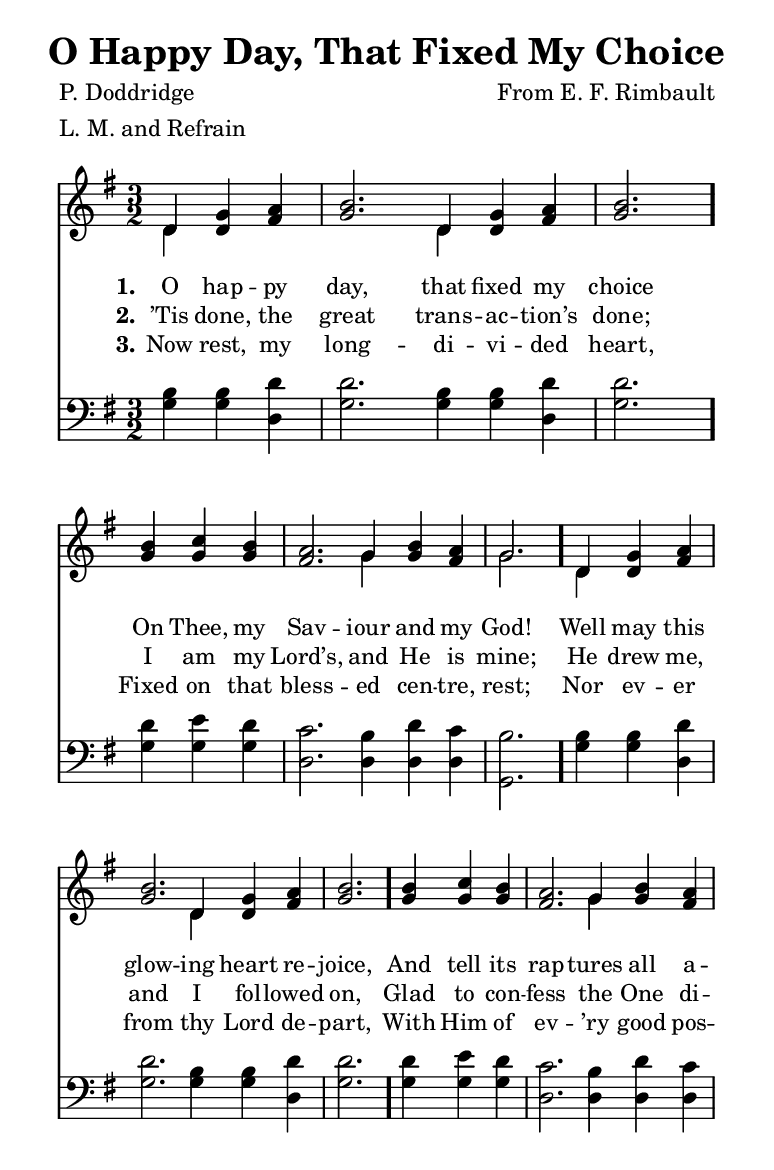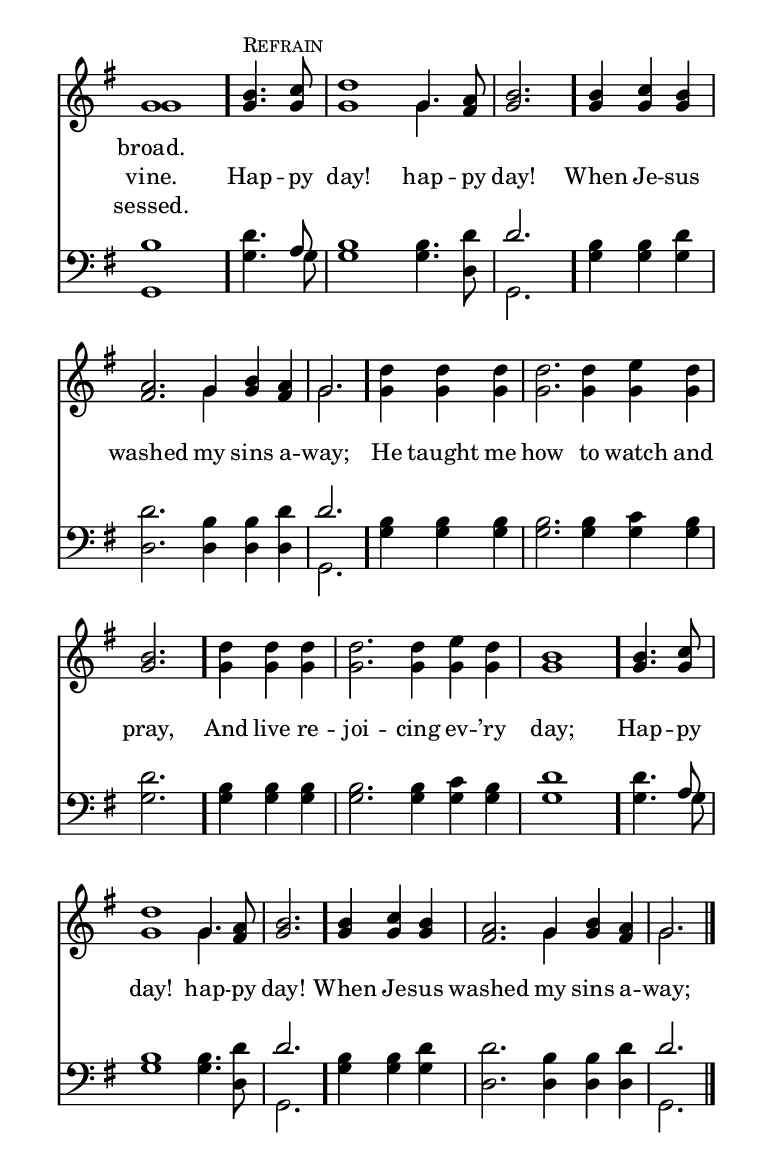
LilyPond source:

\include "common/global.ily"
\paper {
  \include "common/paper.ily"
}

\header{
  hymnnumber = "248"
  title = "O Happy Day, That Fixed My Choice"
  tunename = ""
  meter = "L. M. and Refrain"
  poet = "P. Doddridge"
  composer = "From E. F. Rimbault"
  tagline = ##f
}

global = {
  \include "common/overrides.ily"
  \override Staff.TimeSignature.style = #'numbered
  \time 3/2
  \override Score.MetronomeMark.transparent = ##t % hide all fermata changes too
  \tempo 2=80
  \key g \major
  \partial 2.
  \autoBeamOff
}

patternA = { c4 c c | c2. }
patternB = { c4 c c | c2. c4 c c | c1 }
patternC = { c4. c8 | c1 c4. c8 | c2. }

notesSoprano = {
\global
\relative c' {

  \changePitch \patternA { d g a | b d, g a | b }
  \changePitch \patternA { b c b | a g b a | g } \eogbreak
  \changePitch \patternA { d g a | b d, g a | b }
  \changePitch \patternB { b c b | a g b a | g } \eogbreak

  << s^\markup { \small \caps "Refrain" }
  \changePitch \patternC { b c | d g, a | b } >>
  \changePitch \patternA { b c b | a g b a | g } \eogbreak
  \changePitch \patternA { d' d d | d d e d | b }
  \changePitch \patternB { d d d | d d e d | b } \eogbreak
  \changePitch \patternC { b c | d g, a | b }
  \changePitch \patternA { b c b | a g b a | g } \eogbreak

  \bar "|."

}
}

notesAlto = {
\global
\relative e' {

  \changePitch \patternA { d d fis | g d d fis | g }
  \changePitch \patternA { g g g | fis g g fis | g }
  \changePitch \patternA { d d fis | g d d fis | g }
  \changePitch \patternB { g g g | fis g g fis | g }

  \changePitch \patternC { g g | g g fis | g }
  \changePitch \patternA { g g g | fis g g fis | g }
  \changePitch \patternA { g g g | g g g g | g }
  \changePitch \patternB { g g g | g g g g | g }
  \changePitch \patternC { g g | g g fis | g }
  \changePitch \patternA { g g g | fis g g fis | g }

}
}

notesTenor = {
\global
\relative a {

  \changePitch \patternA { b b d | d b b d | d }
  \changePitch \patternA { d e d | c b d c | b }
  \changePitch \patternA { b b d | d b b d | d }
  \changePitch \patternB { d e d | c b d c | b }

  \changePitch \patternC { d a | b b d | d }
  \changePitch \patternA { b b d | d b b d | d }
  \changePitch \patternA { b b b | b b c b | d }
  \changePitch \patternB { b b b | b b c b | d }
  \changePitch \patternC { d a | b b d | d }
  \changePitch \patternA { b b d | d b b d | d }

}
}

notesBass = {
\global
\relative f {

  \changePitch \patternA { g g d | g g g d | g }
  \changePitch \patternA { g g g | d d d d | g, }
  \changePitch \patternA { g' g d | g g g d | g }
  \changePitch \patternB { g g g | d d d d | g, }

  \changePitch \patternC { g' g | g g d | g, }
  \changePitch \patternA { g' g g | d d d d | g, }
  \changePitch \patternA { g' g g | g g g g | g }
  \changePitch \patternB { g g g | g g g g | g }
  \changePitch \patternC { g g | g g d | g, }
  \changePitch \patternA { g' g g | d d d d | g, }

}
}

Refrain = \lyricmode {

Hap -- py day! hap -- py day! \bar "."
When Je -- sus washed my sins a -- way; \bar "."
He taught me how to watch and pray, \bar "."
And live re -- joi -- cing ev -- ’ry day; \bar "."
Hap -- py day! hap -- py day! \bar "."
When Je -- sus washed my sins a -- way; \bar "."

}

wordsA = \lyricmode {
\set stanza = "1."

O hap -- py day, that fixed my choice \bar "."
On Thee, my Sav -- iour and my God! \bar "."
Well may this glow -- ing heart re -- joice, \bar "."
And tell its rap -- tures all a -- broad. \bar "."

}

wordsB = \lyricmode {
\set stanza = "2."

’Tis done, the great trans -- ac -- tion’s done;
I am my Lord’s, and He is mine;
He drew me, and I fol -- lowed on,
Glad to con -- fess the One di -- vine.

\Refrain

}

wordsC = \lyricmode {
\set stanza = "3."

Now rest, my long -- di -- vi -- ded heart,
Fixed on that bless -- ed cen -- tre, rest;
Nor ev -- er from thy Lord de -- part,
With Him of ev -- ’ry good pos -- sessed.

}

\score {
  \context ChoirStaff <<
    \context Staff = upper <<
      \set ChoirStaff.systemStartDelimiter = #'SystemStartBar
      \set ChoirStaff.printPartCombineTexts = ##f
      \partcombine #'(2 . 9) \notesSoprano \notesAlto
      \context NullVoice = sopranos { \voiceOne << \notesSoprano >> }
      \context NullVoice = altos { \voiceTwo << \notesAlto >> }
      \context Lyrics = one   \lyricsto sopranos \wordsA
      \context Lyrics = two   \lyricsto sopranos \wordsB
      \context Lyrics = three \lyricsto sopranos \wordsC
    >>
    \context Staff = men <<
      \clef bass
      \set ChoirStaff.printPartCombineTexts = ##f
      \partcombine #'(2 . 9) \notesTenor \notesBass
      \context NullVoice = tenors { \voiceOne << \notesTenor >> }
      \context NullVoice = basses { \voiceTwo << \notesBass >> }
    >>
  >>
  \layout {
    \include "common/layout.ily"
  }
  \midi{
    \include "common/midi.ily"
  }
}

\version "2.19.49"  % necessary for upgrading to future LilyPond versions.

% vi:set et ts=2 sw=2 ai nocindent syntax=lilypond:
